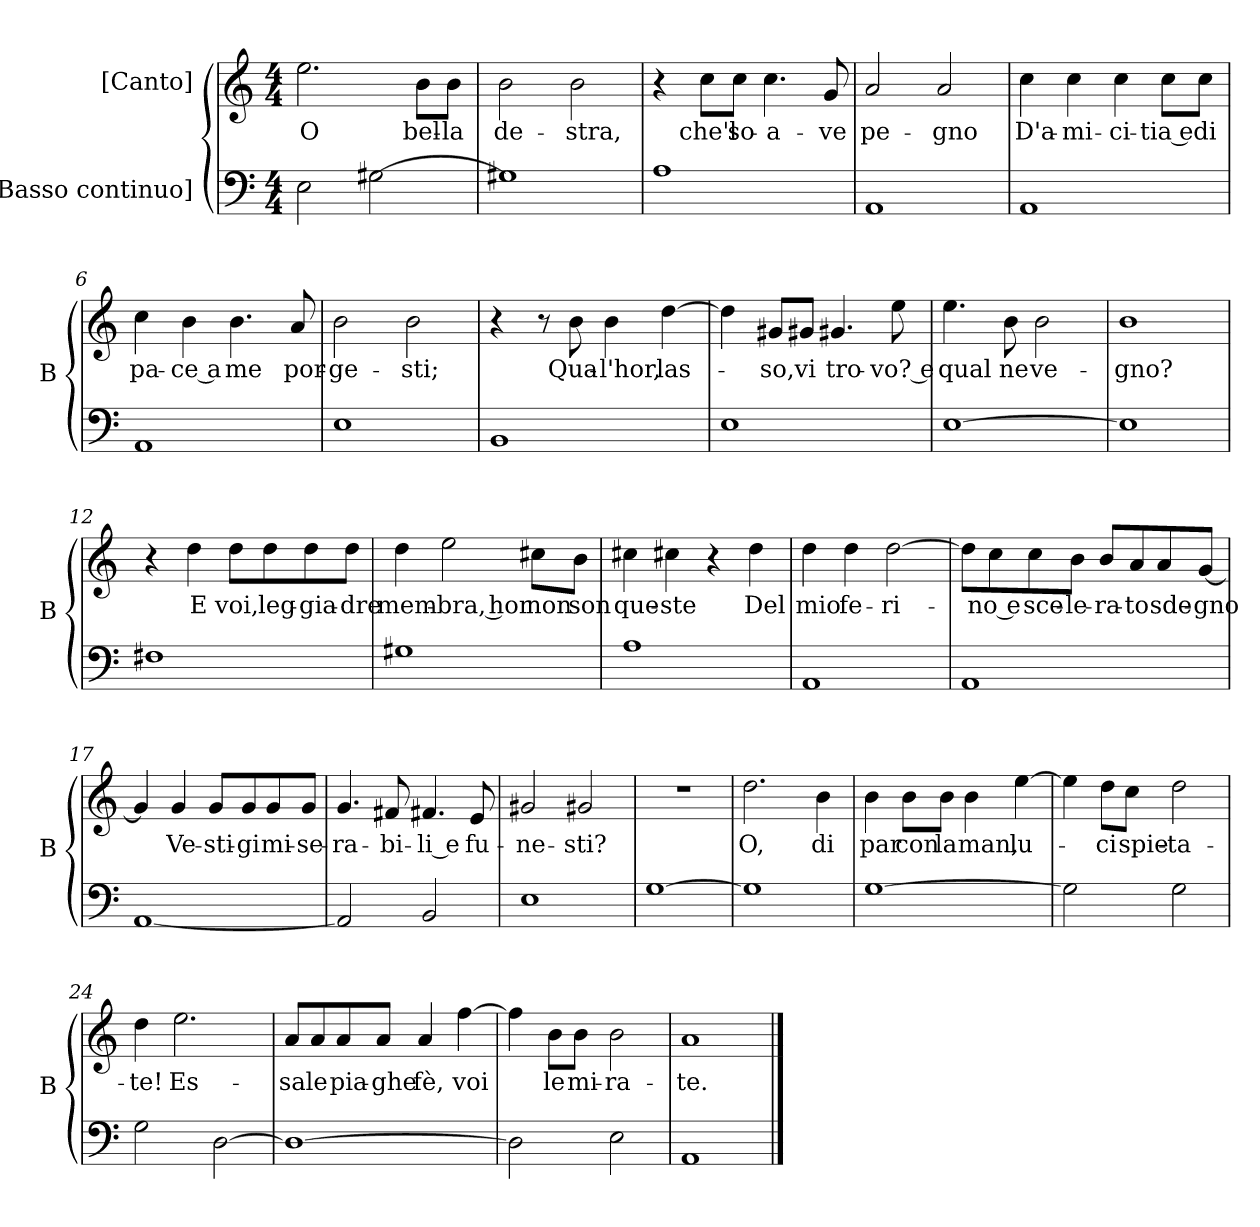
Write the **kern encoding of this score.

**kern	**kern	**text
*part2	*part1	*part1
*staff2	*staff1	*staff1
*I"[Basso continuo]	*I"[Canto]	*
*I'B	*	*
*clefF4	*clefG2	*
*k[]	*k[]	*
*C:	*C:	*
*M4/4	*M4/4	*
=1	=1	=1
2E	2.ee	O
[2G#X	.	.
.	8bL	bel-
.	8bJ	-la
=2	=2	=2
1G#X]	2b	de-
.	2b	-stra,
=3	=3	=3
1A	4r	.
.	8ccL	che'l
.	8ccJ	so-
.	4.cc	-a-
.	8g	-ve
=4	=4	=4
1AA	2a	pe-
.	2a	-gno
=5	=5	=5
1AA	4cc	D'a-
.	4cc	-mi-
.	4cc	-ci-
.	8ccL	-tia e
.	8ccJ	di
=6	=6	=6
1AA	4cc	pa-
.	4b	-ce a
.	4.b	me
.	8a	por-
=7	=7	=7
1E	2b	-ge-
.	2b	-sti;
=8	=8	=8
1BB	4r	.
.	8r	.
.	8b	Qua-
.	4b	-l'hor,
.	[4dd	las-
=9	=9	=9
1E	4dd]	.
.	8g#XL	-so,
.	8g#XJ	vi
.	4.g#X	tro-
.	8ee	-vo? e
=10	=10	=10
[1E	4.ee	qual
.	8b	ne
.	2b	ve-
=11	=11	=11
1E]	1b	-gno?
=12	=12	=12
1F#X	4r	.
.	4dd	E
.	8ddL	voi,
.	8dd	leg-
.	8dd	-gia-
.	8ddJ	-dre
=13	=13	=13
1G#X	4dd	mem-
.	2ee	-bra, hor
.	8cc#XL	non
.	8bJ	son
=14	=14	=14
1A	4cc#X	que-
.	4cc#X	-ste
.	4r	.
.	4dd	Del
=15	=15	=15
1AA	4dd	mio
.	4dd	fe-
.	[2dd	-ri-
=16	=16	=16
1AA	8ddL]	.
.	8cc	-no e
.	8cc	sce-
.	8bJ	-le-
.	8bL	-ra-
.	8a	-to
.	8a	sde-
.	[8gJ	-gno
=17	=17	=17
[1AA	4g]	.
.	4g	Ve-
.	8gL	-sti-
.	8g	-gi
.	8g	mi-
.	8gJ	-se-
=18	=18	=18
2AA]	4.g	-ra-
.	8f#X	-bi-
2BB	4.f#X	-li e
.	8e	fu-
=19	=19	=19
1E	2g#X	-ne-
.	2g#X	-sti?
=20	=20	=20
[1G	1r	.
=21	=21	=21
1G]	2.dd	O,
.	4b	di
=22	=22	=22
[1G	4b	par
.	8bL	con
.	8bJ	la
.	4b	man,
.	[4ee	lu-
=23	=23	=23
2G]	4ee]	.
.	8ddL	-ci
.	8ccJ	spie-
2G	2dd	-ta-
=24	=24	=24
2G	4dd	-te!
.	2.ee	Es-
[2D	.	.
=25	=25	=25
1D_	8aL	-sa
.	8a	le
.	8a	pia-
.	8aJ	-ghe
.	4a	fè,
.	[4ff	voi
=26	=26	=26
2D]	4ff]	.
.	8bL	le
.	8bJ	mi-
2E	2b	-ra-
=27	=27	=27
1AA	1a	-te.
==	==	==
*-	*-	*-
